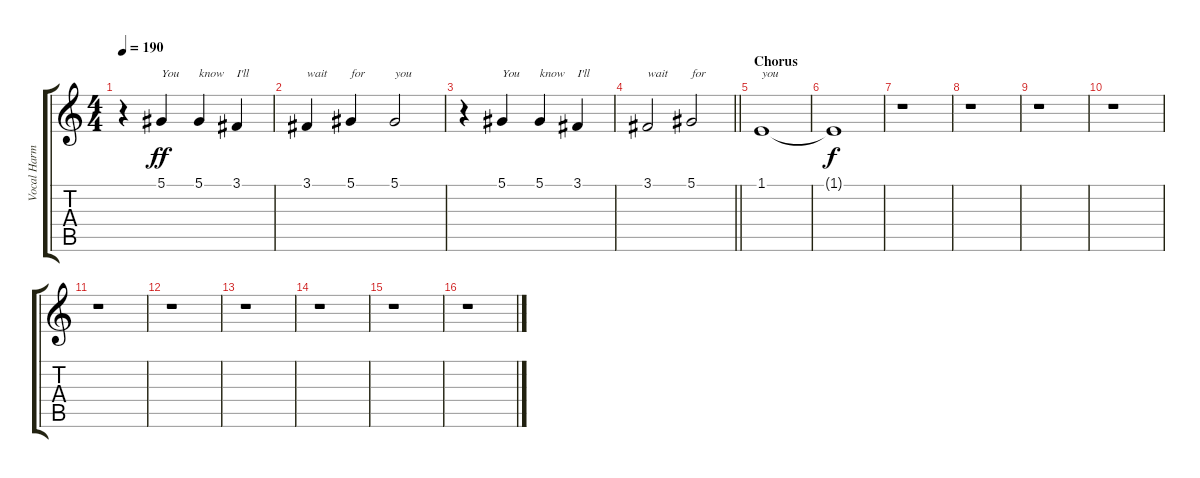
\track ("Vocal Harmony" "Vocal Harm") {instrument lead2sawtooth}
\staff {score tabs}
\tuning (Eb4 Bb3 Gb3 Db3 Ab2 Db2) {hide}
\ts (4 4)
\tempo 190
\clef g2
\ks c
r.4{dy ff} 5.1.4{txt "You"} 5.1.4{txt "know"} 3.1.4{txt "I'll"} |
3.1.4{txt "wait"} 5.1.4{txt "for"} 5.1.2{txt "you"} |
r.4 5.1.4{txt "You"} 5.1.4{txt "know"} 3.1.4{txt "I'll"} |
\barLineRight lightlight
3.1.2{txt "wait"} 5.1.2{txt "for"} |
\section ("" "Chorus")
1.1.1{txt "you"} |
1.1{t}.1{dy f} |
r.1 |
r.1 |
r.1 |
r.1 |
r.1 |
r.1 |
r.1 |
r.1 |
r.1 |
r.1
